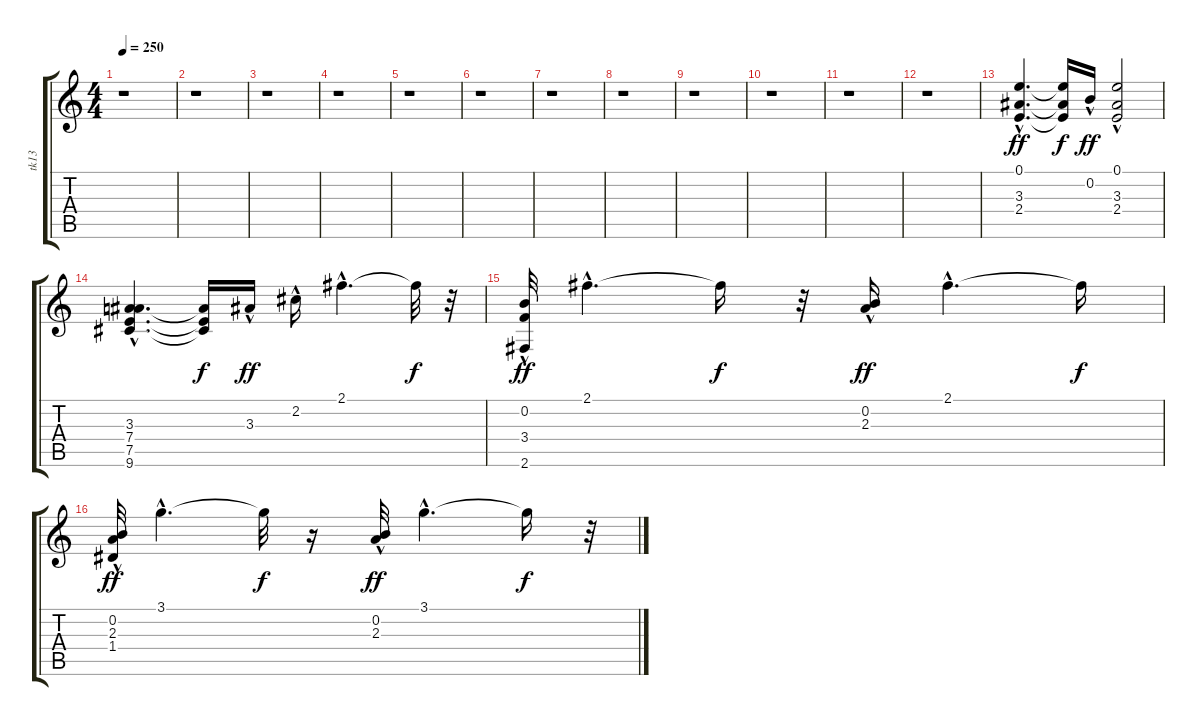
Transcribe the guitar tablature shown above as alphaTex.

\track ("tk13" "tk13") {instrument acousticguitarsteel}
\staff {score tabs}
\tuning (E4 B3 G3 D3 A2 E2) {hide}
\ts (4 4)
\tempo 250
\clef g2
\ks c
r.1{dy ff} |
r.1 |
r.1 |
r.1 |
r.1 |
r.1 |
r.1 |
r.1 |
r.1 |
r.1 |
r.1 |
r.1 |
(0.1{hac} 3.3{hac} 2.4{hac}).4{d} (0.1{t} 3.3{t} 2.4{t}).16{dy f} 0.2{hac}.16{dy ff} (0.1{hac} 3.3{hac} 2.4).2 |
(3.3{hac} 7.4{hac} 7.5{hac} 9.6{hac}).4{d} (7.4{t} 7.5{t} 9.6{t}).16{dy f} 3.3{hac}.16{dy ff} 2.2{hac}.16 2.1{hac}.4{d} 2.1{t}.32{dy f} r.32 |
(0.2{hac} 3.4{hac} 2.6).32{dy ff} 2.1{hac}.4{d} 2.1{t}.16{dy f} r.32 (0.2{hac} 2.3{hac}).16{dy ff} 2.1{hac}.4{d} 2.1{t}.16{dy f} |
(0.2{hac} 2.3{hac} 1.4{hac}).32{dy ff} 3.1{hac}.4{d} 3.1{t}.32{dy f} r.16 (0.2{hac} 2.3{hac}).32{dy ff} 3.1{hac}.4{d} 3.1{t}.16{dy f} r.32
